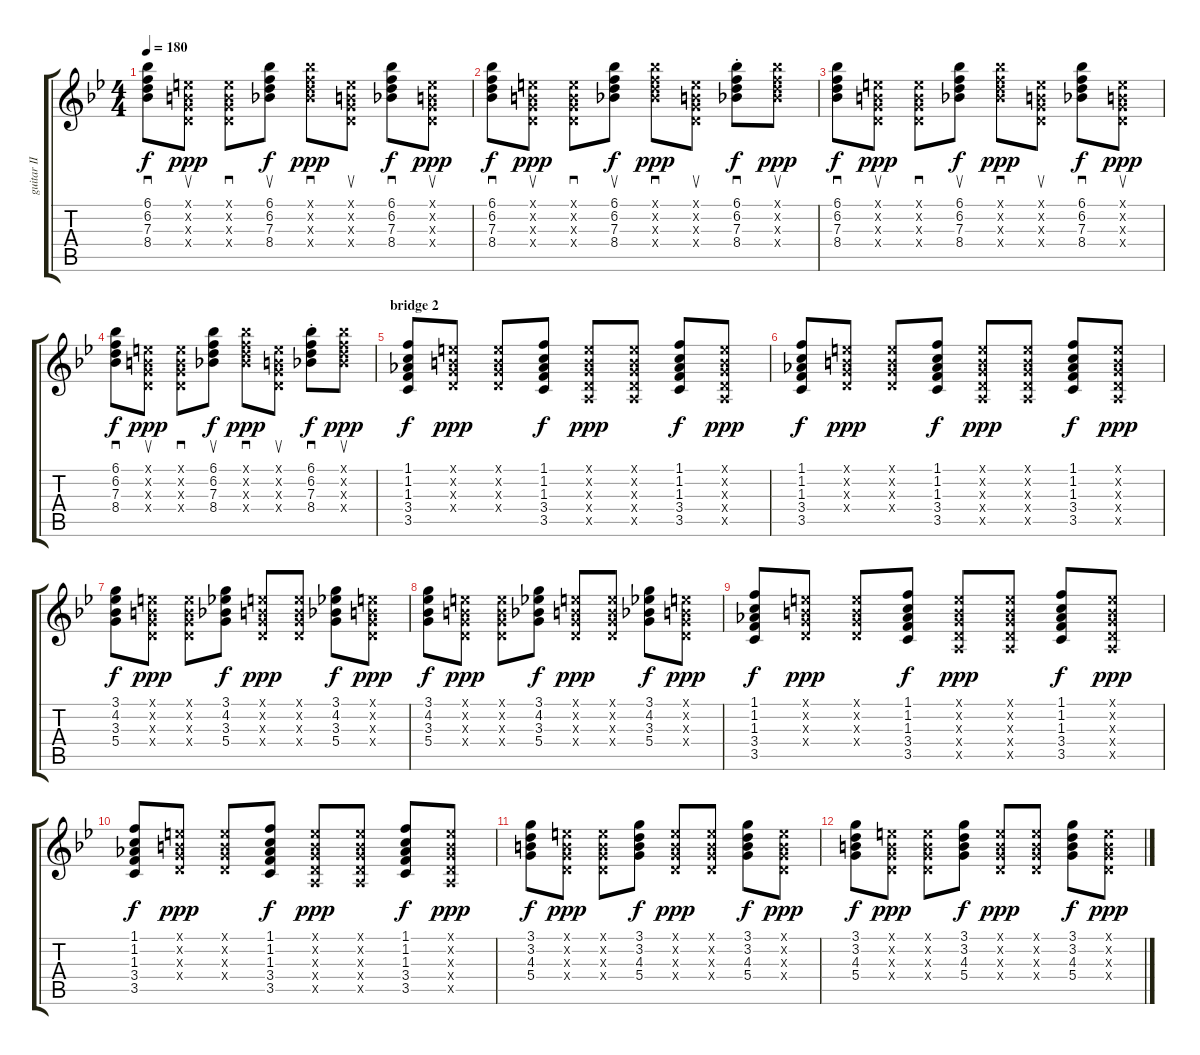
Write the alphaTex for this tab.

\track ("guitar II" "guitar II") {instrument electricguitarmuted}
\staff {score tabs}
\tuning (E4 B3 G3 D3 A2 E2) {hide}
\ts (4 4)
\tempo 180
\clef g2
\ks bb
(6.1 6.2 7.3 8.4).8{sd dy f} (0.1{x} 0.2{x} 0.3{x} 0.4{x}).8{su dy ppp} (0.1{x} 0.2{x} 0.3{x} 0.4{x}).8{sd} (6.1 6.2 7.3 8.4).8{su dy f} (6.1{x} 6.2{x} 7.3{x} 8.4{x}).8{sd dy ppp} (0.1{x} 0.2{x} 0.3{x} 0.4{x}).8{su} (6.1 6.2 7.3 8.4).8{sd dy f} (0.1{x} 0.2{x} 0.3{x} 0.4{x}).8{su dy ppp} |
(6.1 6.2 7.3 8.4).8{sd dy f} (0.1{x} 0.2{x} 0.3{x} 0.4{x}).8{su dy ppp} (0.1{x} 0.2{x} 0.3{x} 0.4{x}).8{sd} (6.1 6.2 7.3 8.4).8{su dy f} (6.1{x} 6.2{x} 7.3{x} 8.4{x}).8{sd dy ppp} (0.1{x} 0.2{x} 0.3{x} 0.4{x}).8{su} (6.1{st} 6.2 7.3 8.4).8{sd dy f} (6.1{x} 6.2{x} 7.3{x} 8.4{x}).8{su dy ppp} |
(6.1 6.2 7.3 8.4).8{sd dy f} (0.1{x} 0.2{x} 0.3{x} 0.4{x}).8{su dy ppp} (0.1{x} 0.2{x} 0.3{x} 0.4{x}).8{sd} (6.1 6.2 7.3 8.4).8{su dy f} (6.1{x} 6.2{x} 7.3{x} 8.4{x}).8{sd dy ppp} (0.1{x} 0.2{x} 0.3{x} 0.4{x}).8{su} (6.1 6.2 7.3 8.4).8{sd dy f} (0.1{x} 0.2{x} 0.3{x} 0.4{x}).8{su dy ppp} |
(6.1 6.2 7.3 8.4).8{sd dy f} (0.1{x} 0.2{x} 0.3{x} 0.4{x}).8{su dy ppp} (0.1{x} 0.2{x} 0.3{x} 0.4{x}).8{sd} (6.1 6.2 7.3 8.4).8{su dy f} (6.1{x} 6.2{x} 7.3{x} 8.4{x}).8{sd dy ppp} (0.1{x} 0.2{x} 0.3{x} 0.4{x}).8{su} (6.1{st} 6.2 7.3 8.4).8{sd dy f} (6.1{x} 6.2{x} 7.3{x} 8.4{x}).8{su dy ppp} |
\section ("" "bridge 2")
(1.1 1.2 1.3 3.4 3.5).8{dy f} (0.1{x} 0.2{x} 0.3{x} 0.4{x}).8{dy ppp} (0.1{x} 0.2{x} 0.3{x} 0.4{x}).8 (1.1 1.2 1.3 3.4 3.5).8{dy f} (0.1{x} 0.2{x} 0.3{x} 0.4{x} 0.5{x}).8{dy ppp} (0.1{x} 0.2{x} 0.3{x} 0.4{x} 0.5{x}).8 (1.1 1.2 1.3 3.4 3.5).8{dy f} (0.1{x} 0.2{x} 0.3{x} 0.4{x} 0.5{x}).8{dy ppp} |
(1.1 1.2 1.3 3.4 3.5).8{dy f} (0.1{x} 0.2{x} 0.3{x} 0.4{x}).8{dy ppp} (0.1{x} 0.2{x} 0.3{x} 0.4{x}).8 (1.1 1.2 1.3 3.4 3.5).8{dy f} (0.1{x} 0.2{x} 0.3{x} 0.4{x} 0.5{x}).8{dy ppp} (0.1{x} 0.2{x} 0.3{x} 0.4{x} 0.5{x}).8 (1.1 1.2 1.3 3.4 3.5).8{dy f} (0.1{x} 0.2{x} 0.3{x} 0.4{x} 0.5{x}).8{dy ppp} |
(3.1 4.2 3.3 5.4).8{dy f} (0.1{x} 0.2{x} 0.3{x} 0.4{x}).8{dy ppp} (0.1{x} 0.2{x} 0.3{x} 0.4{x}).8 (3.1 4.2 3.3 5.4).8{dy f} (0.1{x} 0.2{x} 0.3{x} 0.4{x}).8{dy ppp} (0.1{x} 0.2{x} 0.3{x} 0.4{x}).8 (3.1 4.2 3.3 5.4).8{dy f} (0.1{x} 0.2{x} 0.3{x} 0.4{x}).8{dy ppp} |
(3.1 4.2 3.3 5.4).8{dy f} (0.1{x} 0.2{x} 0.3{x} 0.4{x}).8{dy ppp} (0.1{x} 0.2{x} 0.3{x} 0.4{x}).8 (3.1 4.2 3.3 5.4).8{dy f} (0.1{x} 0.2{x} 0.3{x} 0.4{x}).8{dy ppp} (0.1{x} 0.2{x} 0.3{x} 0.4{x}).8 (3.1 4.2 3.3 5.4).8{dy f} (0.1{x} 0.2{x} 0.3{x} 0.4{x}).8{dy ppp} |
(1.1 1.2 1.3 3.4 3.5).8{dy f} (0.1{x} 0.2{x} 0.3{x} 0.4{x}).8{dy ppp} (0.1{x} 0.2{x} 0.3{x} 0.4{x}).8 (1.1 1.2 1.3 3.4 3.5).8{dy f} (0.1{x} 0.2{x} 0.3{x} 0.4{x} 0.5{x}).8{dy ppp} (0.1{x} 0.2{x} 0.3{x} 0.4{x} 0.5{x}).8 (1.1 1.2 1.3 3.4 3.5).8{dy f} (0.1{x} 0.2{x} 0.3{x} 0.4{x} 0.5{x}).8{dy ppp} |
(1.1 1.2 1.3 3.4 3.5).8{dy f} (0.1{x} 0.2{x} 0.3{x} 0.4{x}).8{dy ppp} (0.1{x} 0.2{x} 0.3{x} 0.4{x}).8 (1.1 1.2 1.3 3.4 3.5).8{dy f} (0.1{x} 0.2{x} 0.3{x} 0.4{x} 0.5{x}).8{dy ppp} (0.1{x} 0.2{x} 0.3{x} 0.4{x} 0.5{x}).8 (1.1 1.2 1.3 3.4 3.5).8{dy f} (0.1{x} 0.2{x} 0.3{x} 0.4{x} 0.5{x}).8{dy ppp} |
(3.1 3.2 4.3 5.4).8{dy f} (0.1{x} 0.2{x} 0.3{x} 0.4{x}).8{dy ppp} (0.1{x} 0.2{x} 0.3{x} 0.4{x}).8 (3.1 3.2 4.3 5.4).8{dy f} (0.1{x} 0.2{x} 0.3{x} 0.4{x}).8{dy ppp} (0.1{x} 0.2{x} 0.3{x} 0.4{x}).8 (3.1 3.2 4.3 5.4).8{dy f} (0.1{x} 0.2{x} 0.3{x} 0.4{x}).8{dy ppp} |
(3.1 3.2 4.3 5.4).8{dy f} (0.1{x} 0.2{x} 0.3{x} 0.4{x}).8{dy ppp} (0.1{x} 0.2{x} 0.3{x} 0.4{x}).8 (3.1 3.2 4.3 5.4).8{dy f} (0.1{x} 0.2{x} 0.3{x} 0.4{x}).8{dy ppp} (0.1{x} 0.2{x} 0.3{x} 0.4{x}).8 (3.1 3.2 4.3 5.4).8{dy f} (0.1{x} 0.2{x} 0.3{x} 0.4{x}).8{dy ppp}
